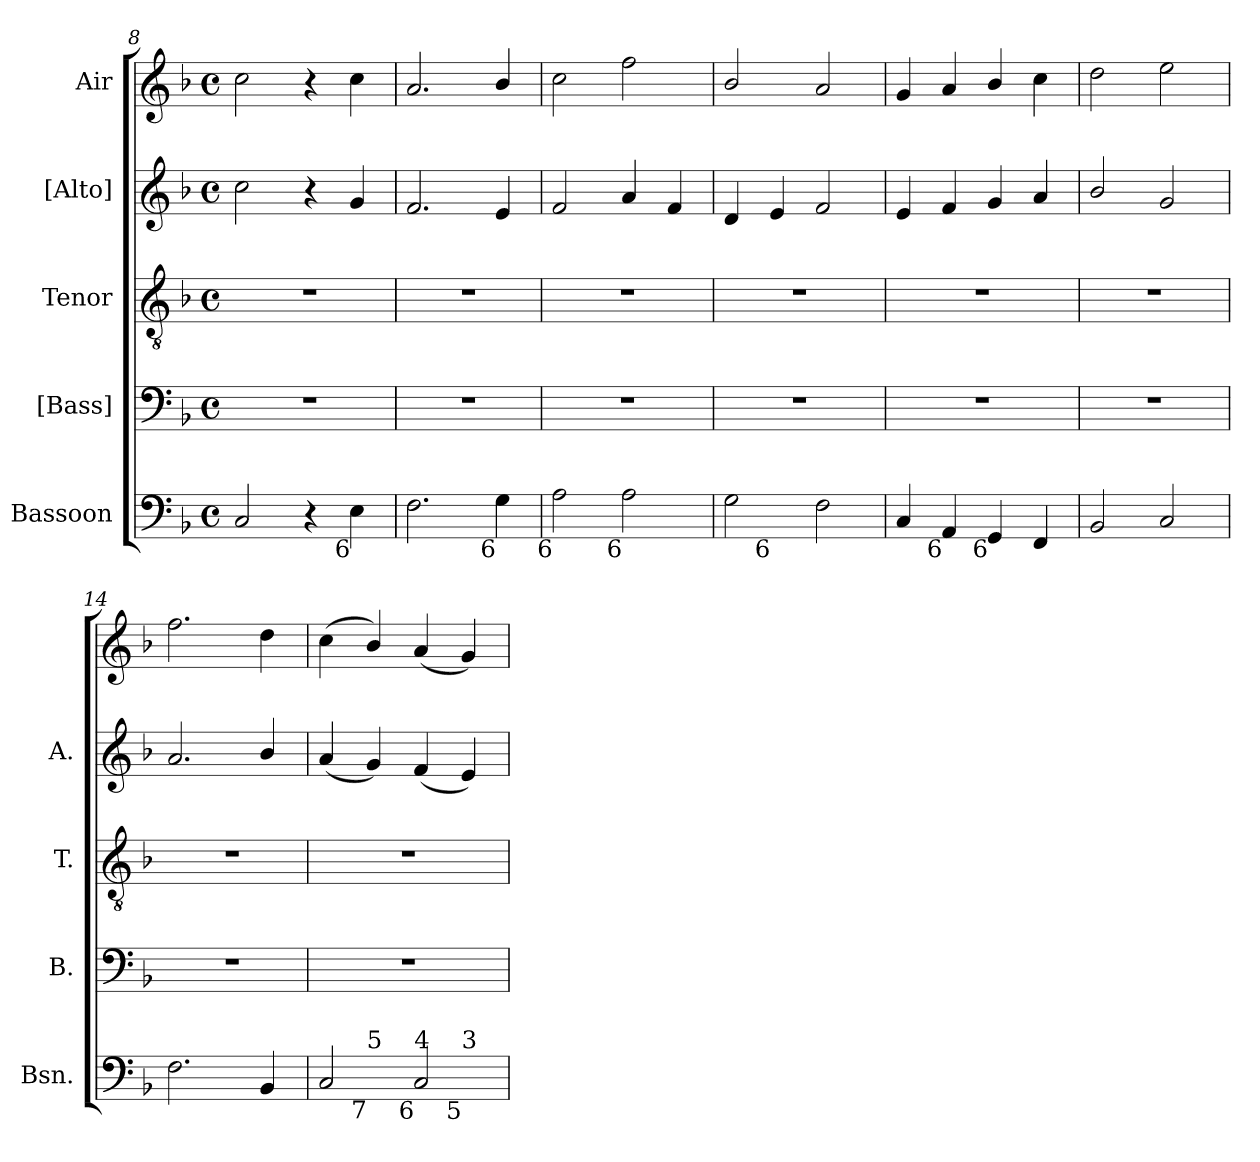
**kern	**kern	**kern	**kern	**kern
*part5	*part4	*part3	*part2	*part1
*staff5	*staff4	*staff3	*staff2	*staff1
*I"Bassoon	*I"[Bass]	*I"Tenor	*I"[Alto]	*I"Air
*I'Bsn.	*I'B.	*I'T.	*I'A.	*
*clefF4	*clefF4	*clefGv2	*clefG2	*clefG2
*	*	*ITrd7c12	*	*
*k[b-]	*k[b-]	*k[b-]	*k[b-]	*k[b-]
*F:	*F:	*F:	*F:	*F:
*M4/4	*M4/4	*M4/4	*M4/4	*M4/4
*met(c)	*met(c)	*met(c)	*met(c)	*met(c)
=8	=8	=8	=8	=8
2Ci/	1r	1r	2cci\	2cci\
4r	.	.	4r	4r
!LO:TX:b:rj:t=6	!	!	!	!
4Ei\	.	.	4gi/	4cci\
!!LO:LB:g=z
=9	=9	=9	=9	=9
2.Fi\	1r	1r	2.fi/	2.ai/
!LO:TX:b:rj:t=6	!	!	!	!
4Gi\	.	.	4ei/	4b-i/
=10	=10	=10	=10	=10
!LO:TX:b:rj:t=6	!	!	!	!
2Ai\	1r	1r	2fi/	2cci\
!LO:TX:b:rj:t=6	!	!	!	!
2Ai\	.	.	4ai/	2ffi\
.	.	.	4fi/	.
=11	=11	=11	=11	=11
!LO:TX:b:rj:t=5	!	!	!	!
*^	*	*	*	*
2Gi\	4ryy	1r	1r	4di/	2b-i/
!	!LO:TX:b:rj:t=6	!	!	!	!
.	2.ryy	.	.	4ei/	.
2Fi\	.	.	.	2fi/	2ai/
*v	*v	*	*	*	*
=12	=12	=12	=12	=12
4Ci/	1r	1r	4ei/	4gi/
!LO:TX:b:rj:t=6	!	!	!	!
4AAi/	.	.	4fi/	4ai/
!LO:TX:b:rj:t=6	!	!	!	!
4GGi/	.	.	4gi/	4b-i/
4FFi/	.	.	4ai/	4cci\
=13	=13	=13	=13	=13
2BB-i/	1r	1r	2b-i/	2ddi\
2Ci/	.	.	2gi/	2eei\
=14	=14	=14	=14	=14
2.Fi\	1r	1r	2.ai/	2.ffi\
4BB-i/	.	.	4b-i/	4ddi\
=15	=15	=15	=15	=15
!LO:TX:b:rj:t=8	!	!	!	!
!LO:TX:t=6	!	!	!	!
*^	*	*	*	*
*	*^	*	*	*	*
2Ci/	4ryy	2.ryy	1r	1r	(4ai/	(4cci\
!	!LO:TX:b:rj:t=7	!	!	!	!	!
!	!LO:TX:t=5	!	!	!	!	!
.	2.ryy	.	.	.	4gi/)	4b-i/)
!LO:TX:b:rj:t=6	!	!	!	!	!	!
!LO:TX:t=4	!	!	!	!	!	!
2Ci/	.	.	.	.	(4fi/	(4ai/
!	!	!LO:TX:b:rj:t=5	!	!	!	!
!	!	!LO:TX:t=3	!	!	!	!
.	.	4ryy	.	.	4ei/)	4gi/)
*v	*v	*v	*	*	*	*
=	=	=	=	=
*-	*-	*-	*-	*-
